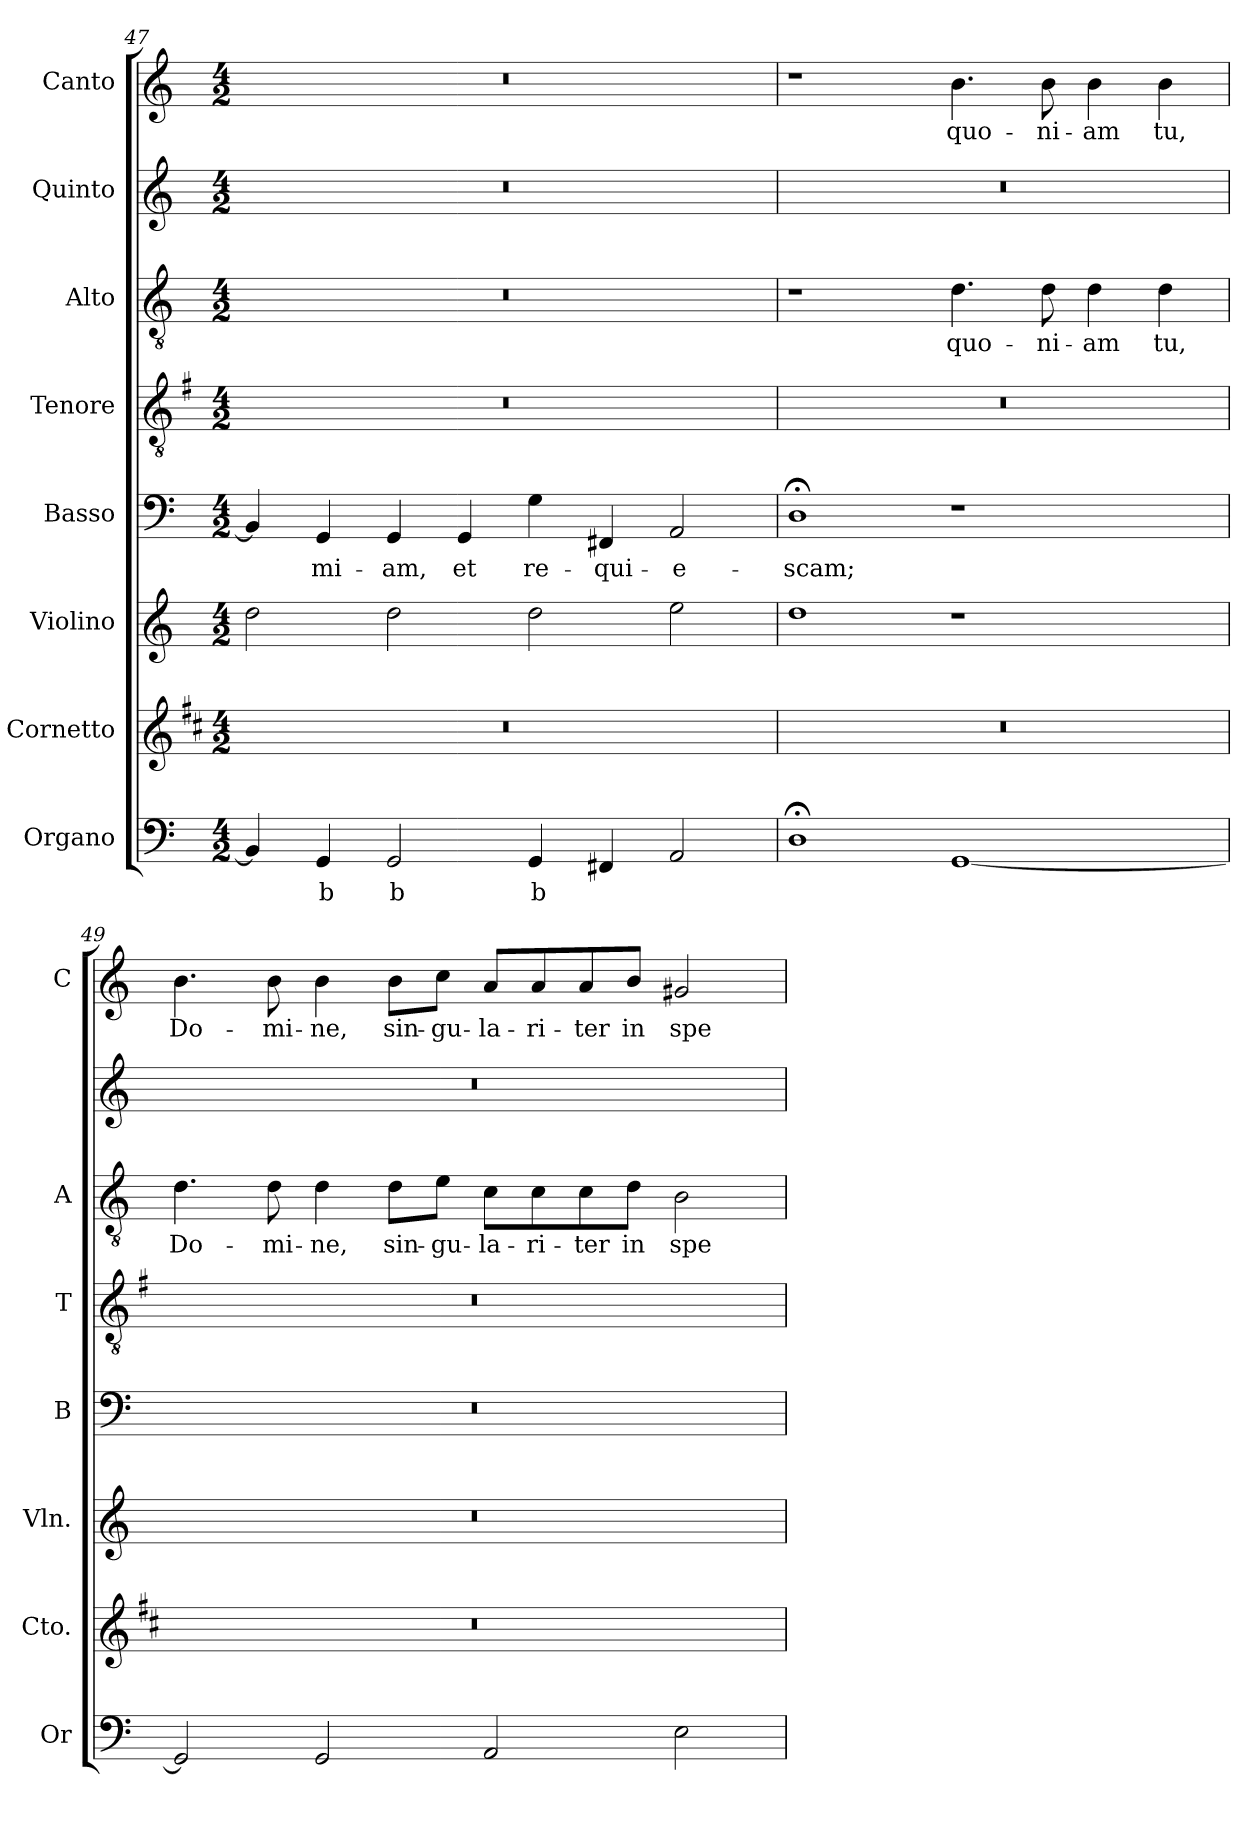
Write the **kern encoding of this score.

**kern	**text	**kern	**kern	**kern	**text	**kern	**kern	**text	**kern	**kern	**text
*part8	*part8	*part7	*part6	*part5	*part5	*part4	*part3	*part3	*part2	*part1	*part1
*staff8	*staff8	*staff7	*staff6	*staff5	*staff5	*staff4	*staff3	*staff3	*staff2	*staff1	*staff1
*I"Organo	*	*I"Cornetto	*I"Violino	*I"Basso	*	*I"Tenore	*I"Alto	*	*I"Quinto	*I"Canto	*
*I'Or	*	*I'Cto.	*I'Vln.	*I'B	*	*I'T	*I'A	*	*	*I'C	*
!!LO:PB:g=z
*clefF4	*	*clefG2	*clefG2	*clefF4	*	*clefGv2	*clefGv2	*	*clefG2	*clefG2	*
*	*	*ITrd1c2	*	*	*	*ITrd4c7	*	*	*	*	*
*k[]	*	*k[]	*k[]	*k[]	*	*k[]	*k[]	*	*k[]	*k[]	*
*C:	*	*C:	*C:	*C:	*	*C:	*C:	*	*C:	*C:	*
*M4/2	*	*M4/2	*M4/2	*M4/2	*	*M4/2	*M4/2	*	*M4/2	*M4/2	*
=47	=47	=47	=47	=47	=47	=47	=47	=47	=47	=47	=47
4BB-/]	.	0r	2dd\	4BB-/]	.	0r	0r	.	0r	0r	.
!	!LO:LY:b	!	!	!	!LO:LY:b	!	!	!	!	!	!
4GG/	b	.	.	4GG/	-mi-	.	.	.	.	.	.
!	!LO:LY:b	!	!	!	!LO:LY:b	!	!	!	!	!	!
2GG/	b	.	2dd\	4GG/	-am,	.	.	.	.	.	.
!	!	!	!	!	!LO:LY:b	!	!	!	!	!	!
.	.	.	.	4GG/	et	.	.	.	.	.	.
!	!LO:LY:b	!	!	!	!LO:LY:b	!	!	!	!	!	!
4GG/	b	.	2dd\	4G\	re-	.	.	.	.	.	.
!	!	!	!	!	!LO:LY:b	!	!	!	!	!	!
4FF#X/	.	.	.	4FF#X/	-qui-	.	.	.	.	.	.
!	!	!	!	!	!LO:LY:b	!	!	!	!	!	!
2AA/	.	.	2ee\	2AA/	-e-	.	.	.	.	.	.
=48	=48	=48	=48	=48	=48	=48	=48	=48	=48	=48	=48
!	!	!	!	!	!LO:LY:b	!	!	!	!	!	!
1D;<	.	0r	1dd	1D;<	-scam;	0r	1r	.	0r	1r	.
!	!	!	!	!	!	!	!	!LO:LY:b	!	!	!LO:LY:b
[1GG	.	.	1r	1r	.	.	4.d\	quo-	.	4.b\	quo-
!	!	!	!	!	!	!	!	!LO:LY:b	!	!	!LO:LY:b
.	.	.	.	.	.	.	8d\	-ni-	.	8b\	-ni-
!	!	!	!	!	!	!	!	!LO:LY:b	!	!	!LO:LY:b
.	.	.	.	.	.	.	4d\	-am	.	4b\	-am
!	!	!	!	!	!	!	!	!LO:LY:b	!	!	!LO:LY:b
.	.	.	.	.	.	.	4d\	tu,	.	4b\	tu,
=49	=49	=49	=49	=49	=49	=49	=49	=49	=49	=49	=49
!	!	!	!	!	!	!	!	!LO:LY:b	!	!	!LO:LY:b
2GG/]	.	0r	0r	0r	.	0r	4.d\	Do-	0r	4.b\	Do-
!	!	!	!	!	!	!	!	!LO:LY:b	!	!	!LO:LY:b
.	.	.	.	.	.	.	8d\	-mi-	.	8b\	-mi-
!	!	!	!	!	!	!	!	!LO:LY:b	!	!	!LO:LY:b
2GG/	.	.	.	.	.	.	4d\	-ne,	.	4b\	-ne,
!	!	!	!	!	!	!	!	!LO:LY:b	!	!	!LO:LY:b
.	.	.	.	.	.	.	8d\L	sin-	.	8b\L	sin-
!	!	!	!	!	!	!	!	!LO:LY:b	!	!	!LO:LY:b
.	.	.	.	.	.	.	8e\J	-gu-	.	8cc\J	-gu-
!	!	!	!	!	!	!	!	!LO:LY:b	!	!	!LO:LY:b
2AA/	.	.	.	.	.	.	8c\L	-la-	.	8a/L	-la-
!	!	!	!	!	!	!	!	!LO:LY:b	!	!	!LO:LY:b
.	.	.	.	.	.	.	8c\	-ri-	.	8a/	-ri-
!	!	!	!	!	!	!	!	!LO:LY:b	!	!	!LO:LY:b
.	.	.	.	.	.	.	8c\	-ter	.	8a/	-ter
!	!	!	!	!	!	!	!	!LO:LY:b	!	!	!LO:LY:b
.	.	.	.	.	.	.	8d\J	in	.	8b/J	in
!	!	!	!	!	!	!	!	!LO:LY:b	!	!	!LO:LY:b
2E\	.	.	.	.	.	.	2B\	spe	.	2g#X/	spe
=	=	=	=	=	=	=	=	=	=	=	=
*-	*-	*-	*-	*-	*-	*-	*-	*-	*-	*-	*-
